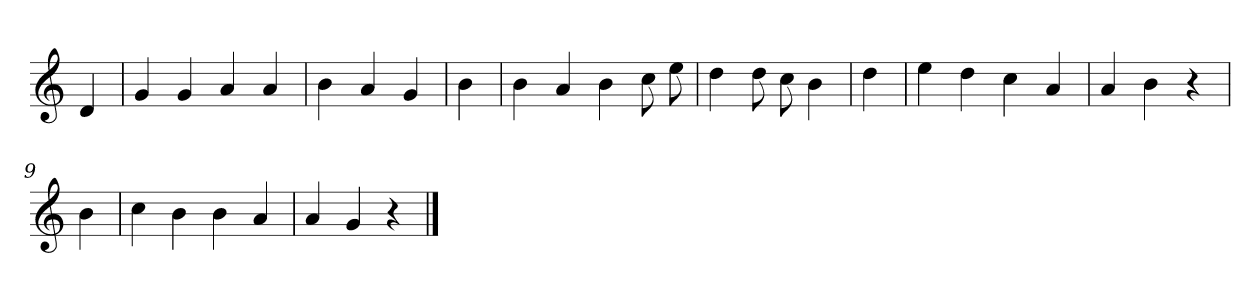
**kern
*part1
*staff1
*clefG2
*k[]
=
4d
=1
4g
4g
4a
4a
=2
4b
4a
4g
=3
4b
=4
4b
4a
4b
8cc
8ee
=5
4dd
8dd
8cc
4b
=6
4dd
=7
4ee
4dd
4cc
4a
=8
4a
4b
4r
=9
4b
=10
4cc
4b
4b
4a
=11
4a
4g
4r
==
*-
